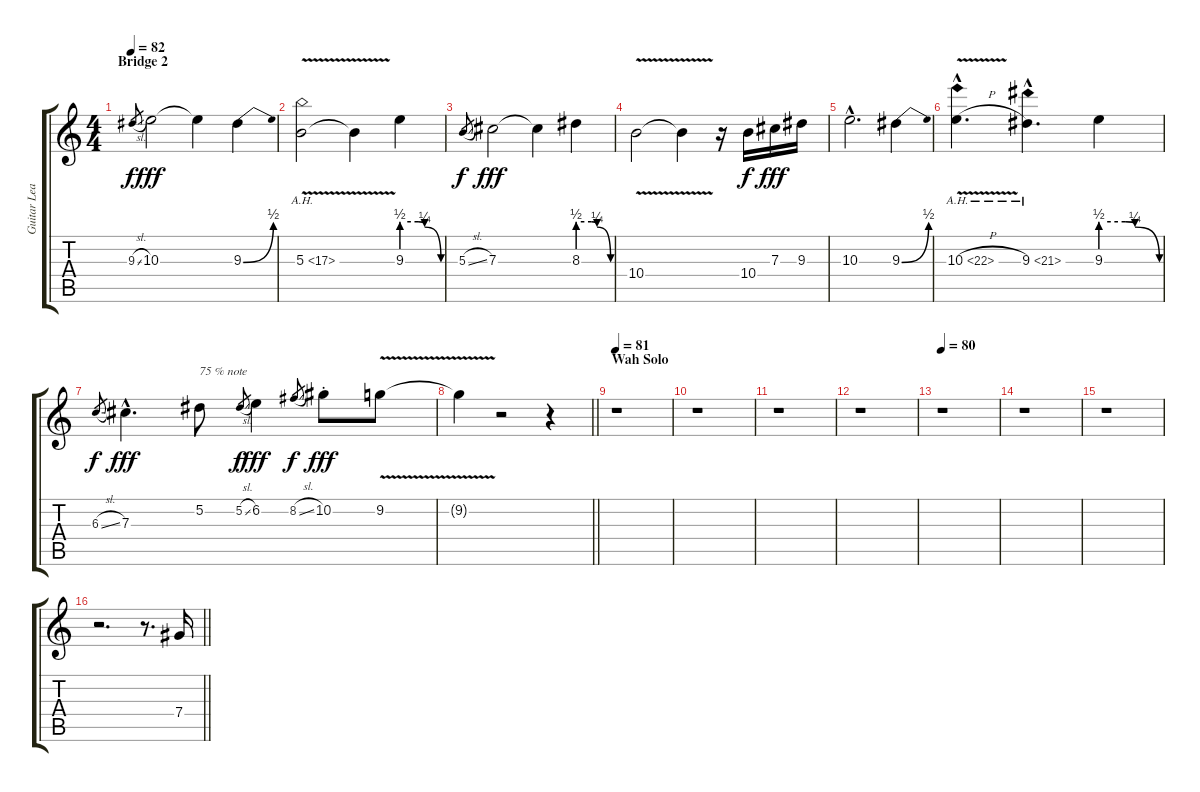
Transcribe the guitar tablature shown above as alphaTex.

\track ("Guitar Lead" "Guitar Lea") {instrument distortionguitar}
\staff {score tabs}
\tuning (Eb4 Bb3 Gb3 Db3 Ab2 Eb2) {hide}
\ts (4 4)
\section ("" "Bridge 2")
\tempo 82
\clef g2
\ks c
9.3{sl}.8{gr dy f} 10.3.2{dy fff volume 12} 10.3{t}.4 9.3{be (bend 0 0 60 2)}.4 |
5.3{ah 12 v}.2 5.3{t}.4 9.3{be (custom 0 2 25 2 35 1 60 0)}.4 |
5.3{sl}.8{gr dy f} 7.3.2{dy fff} 7.3{t}.4 8.3{be (custom 0 2 25 2 35 1 60 0)}.4 |
10.4{v}.2 10.4{t}.4 r.16 10.4.16{dy f} 7.3.16{dy fff} 9.3.16 |
10.3{hac}.2{d} 9.3{be (bend 0 0 60 2)}.4 |
10.3{ah 12 v h hac}.4{d} 9.3{ah 12 hac}.4{d} 9.3{be (custom 0 2 25 2 35 1 60 0)}.4 |
6.3{sl}.8{gr dy f} 7.3{hac}.4{d dy fff} 5.2.8{txt "75 % note"} 5.2{sl}.8{gr dy f} 6.2.4{dy fff} 8.2{sl}.8{gr dy f} 10.2{st}.8{dy fff} 9.2{v}.8 |
\barLineRight lightlight
9.2{t}.4 r.2 r.4 |
\section ("" "Wah Solo")
\tempo 81
r.1 |
r.1 |
r.1 |
r.1 |
\tempo 80
r.1 |
r.1 |
r.1 |
\barLineRight lightlight
r.2{d} r.8{d} 7.4.16
